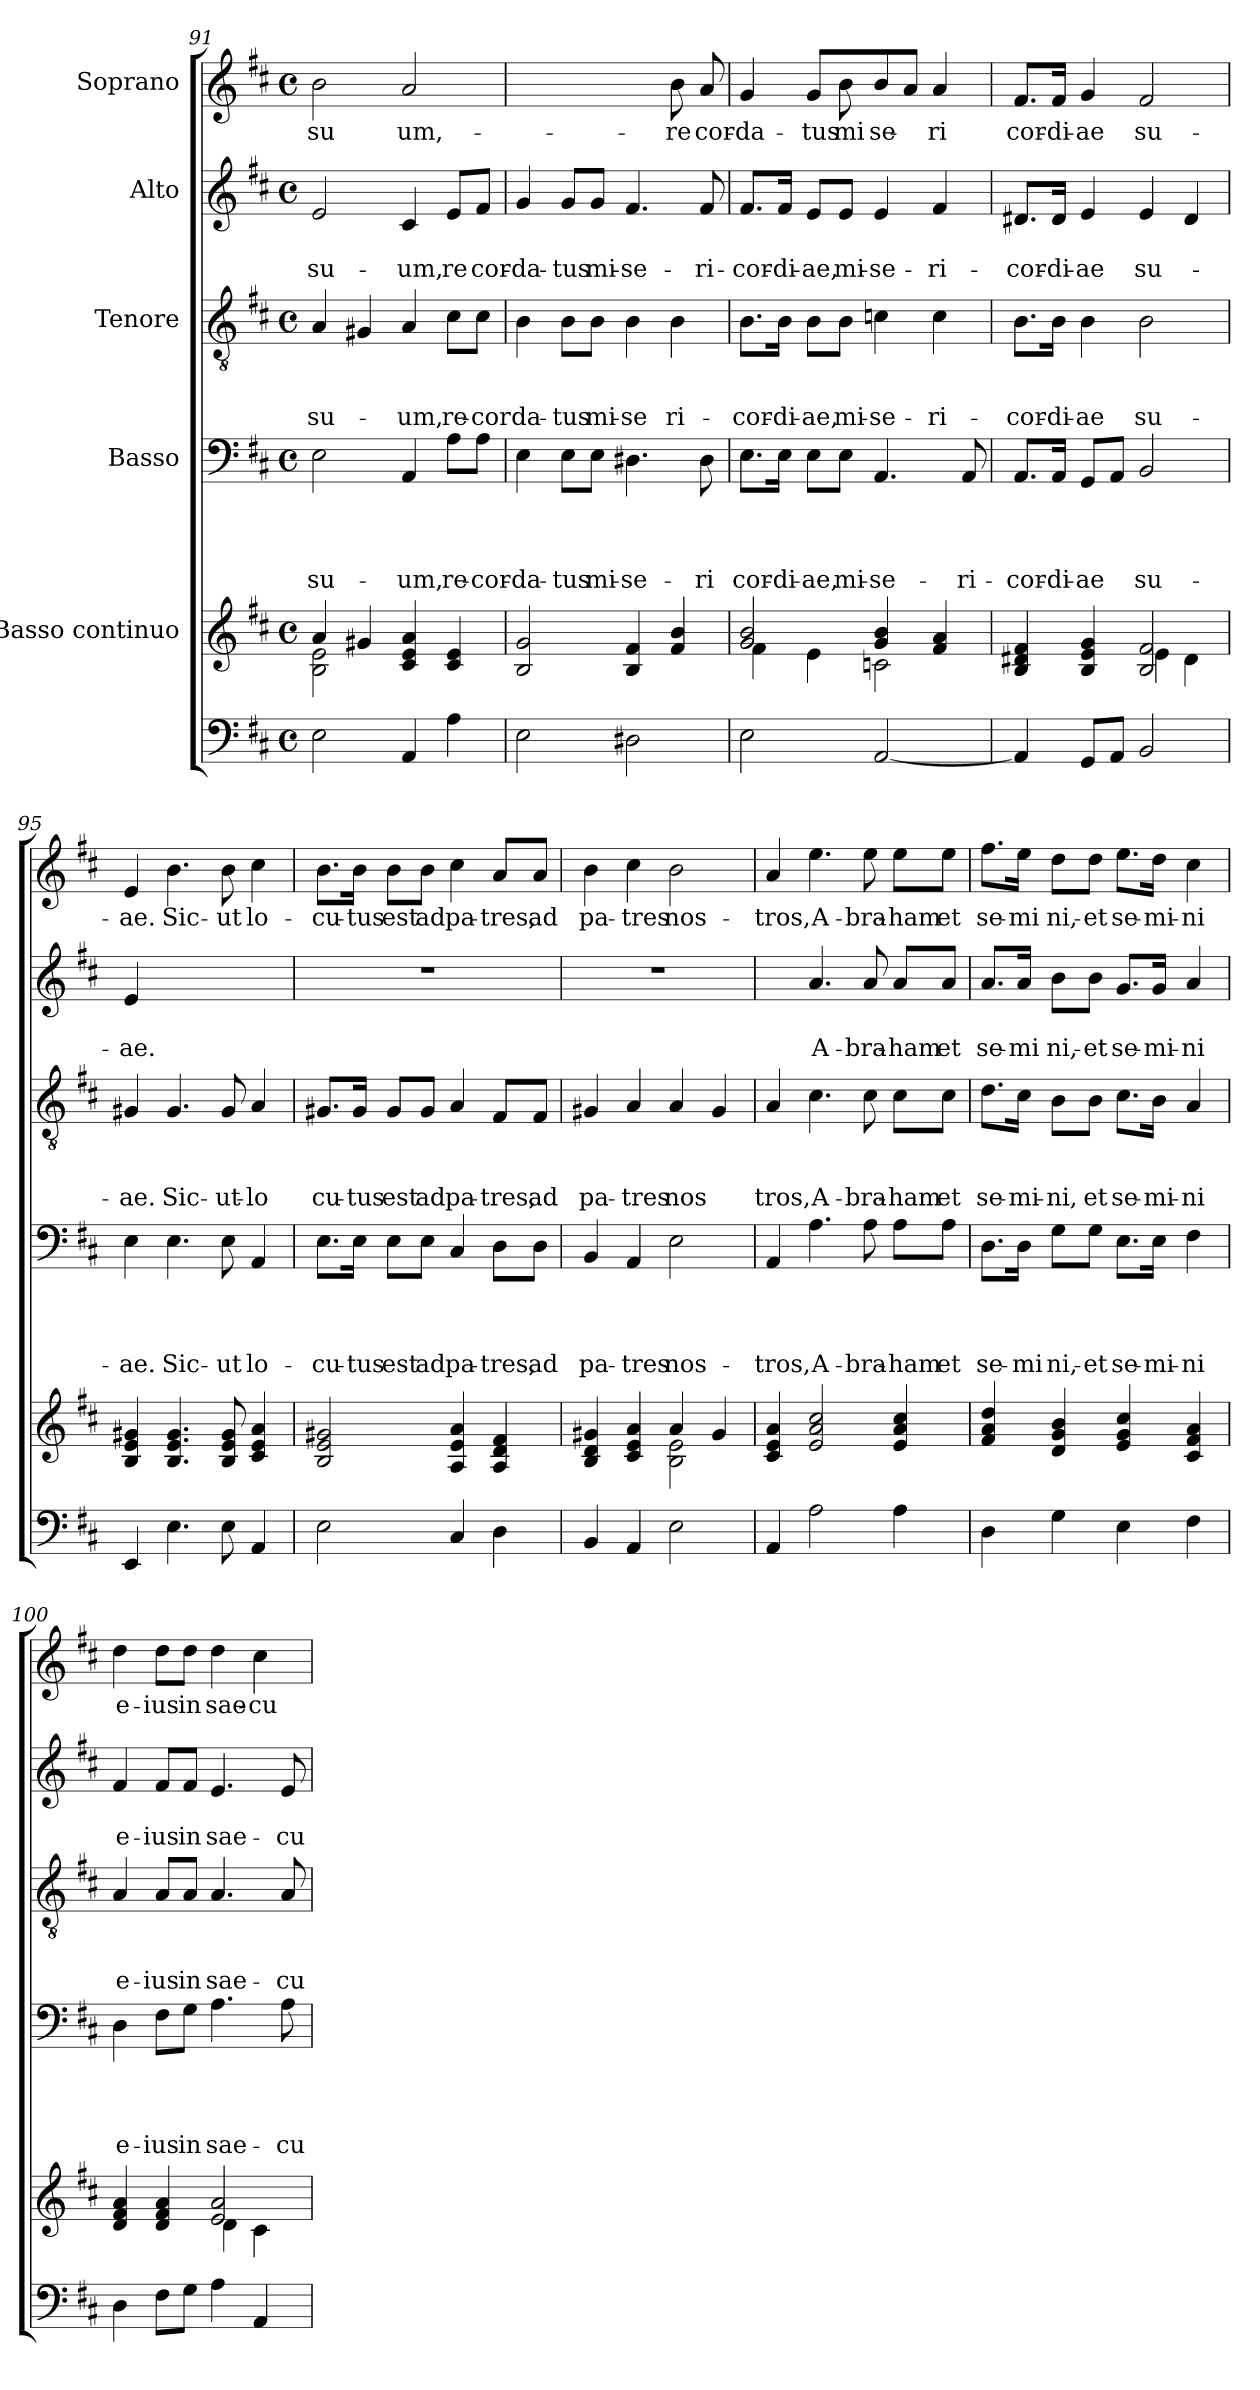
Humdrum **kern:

**kern	**kern	**kern	**text	**text	**text	**text	**kern	**text	**text	**text	**kern	**text	**text	**kern	**text
*part6	*part5	*part4	*part4	*part4	*part4	*part4	*part3	*part3	*part3	*part3	*part2	*part2	*part2	*part1	*part1
*staff6	*staff5	*staff4	*staff4	*staff4	*staff4	*staff4	*staff3	*staff3	*staff3	*staff3	*staff2	*staff2	*staff2	*staff1	*staff1
*	*I"Basso continuo	*I"Basso	*	*	*	*	*I"Tenore	*	*	*	*I"Alto	*	*	*I"Soprano	*
*clefF4	*clefG2	*clefF4	*	*	*	*	*clefGv2	*	*	*	*clefG2	*	*	*clefG2	*
*k[f#c#]	*k[f#c#]	*k[f#c#]	*	*	*	*	*k[f#c#]	*	*	*	*k[f#c#]	*	*	*k[f#c#]	*
*D:	*D:	*D:	*	*	*	*	*D:	*	*	*	*D:	*	*	*D:	*
*M4/4	*M4/4	*M4/4	*	*	*	*	*M4/4	*	*	*	*M4/4	*	*	*M4/4	*
*met(c)	*met(c)	*met(c)	*	*	*	*	*met(c)	*	*	*	*met(c)	*	*	*met(c)	*
=91	=91	=91	=91	=91	=91	=91	=91	=91	=91	=91	=91	=91	=91	=91	=91
*	*^	*	*	*	*	*	*	*	*	*	*	*	*	*	*
!	!	!	!	!	!	!	!LO:LY:b	!	!	!	!LO:LY:b	!	!	!LO:LY:b	!	!LO:LY:b
2E\	4a/	2B\ 2e\	2E\	.	.	.	su-	4A/	.	.	su-	2e/	.	su-	2b\	su
.	4g#X/	.	.	.	.	.	.	4G#X/	.	.	.	.	.	.	.	.
!	!	!	!	!	!	!	!LO:LY:b	!	!	!	!LO:LY:b	!	!	!LO:LY:b	!	!LO:LY:b
4AA/	4c#/ 4e/ 4a/	2ryy	4AA/	.	.	.	-um,	4A/	.	.	-um,	4c#/	.	-um,	2a/	um,-
!	!	!	!	!	!	!	!LO:LY:b	!	!	!	!LO:LY:b	!	!	!LO:LY:b	!	!
4A\	4c#/ 4e/	.	8A\L	.	.	.	re-	8c#\L	.	.	re-	8e/L	.	re	.	.
!	!	!	!	!	!	!	!LO:LY:b	!	!	!	!LO:LY:b	!	!	!LO:LY:b	!	!
.	.	.	8A\J	.	.	.	-cor-	8c#\J	.	.	-cor	8f#/J	.	cor-	.	.
*	*v	*v	*	*	*	*	*	*	*	*	*	*	*	*	*	*
!!LO:LB:g=z
=92	=92	=92	=92	=92	=92	=92	=92	=92	=92	=92	=92	=92	=92	=92	=92
!	!	!	!	!	!	!LO:LY:b	!	!	!	!LO:LY:b	!	!	!LO:LY:b	!	!
2E\	2B/ 2g/	4E\	.	.	.	-da-	4B\	.	.	da-	4g/	.	-da-	2.ryy	.
!	!	!	!	!	!	!LO:LY:b	!	!	!	!LO:LY:b	!	!	!LO:LY:b	!	!
.	.	8E\L	.	.	.	-tus	8B\L	.	.	-tus	8g/L	.	-tus	.	.
!	!	!	!	!	!	!LO:LY:b	!	!	!	!LO:LY:b	!	!	!LO:LY:b	!	!
.	.	8E\J	.	.	.	mi-	8B\J	.	.	mi-	8g/J	.	mi-	.	.
!	!	!	!	!	!	!LO:LY:b	!	!	!	!LO:LY:b	!	!	!LO:LY:b	!	!
2D#X\	4B/ 4f#/	4.D#X\	.	.	.	-se-	4B\	.	.	-se	4.f#/	.	-se-	.	.
!	!	!	!	!	!	!	!	!	!	!LO:LY:b	!	!	!	!	!LO:LY:b
.	4f#/ 4b/	.	.	.	.	.	4B\	.	.	ri-	.	.	.	8b\	-re
!	!	!	!	!	!	!LO:LY:b	!	!	!	!	!	!	!LO:LY:b	!	!LO:LY:b
.	.	8D#\	.	.	.	-ri	.	.	.	.	8f#/	.	-ri-	8a/	cor-
=93	=93	=93	=93	=93	=93	=93	=93	=93	=93	=93	=93	=93	=93	=93	=93
*	*^	*	*	*	*	*	*	*	*	*	*	*	*	*	*
!	!	!	!	!	!	!	!LO:LY:b	!	!	!	!LO:LY:b	!	!	!LO:LY:b	!	!LO:LY:b
*	*	*	*	*	*	*	*	*	*	*	*	*	*	*	*^	*
2E\	2g/ 2b/	4f#\	8.E\L	.	.	.	cor-	8.B\L	.	.	-cor-	8.f#/L	.	-cor-	4g/	4.ryy	-da-
!	!	!	!	!	!	!	!LO:LY:b	!	!	!	!LO:LY:b	!	!	!LO:LY:b	!	!	!
.	.	.	16E\Jk	.	.	.	-di-	16B\Jk	.	.	-di-	16f#/Jk	.	-di-	.	.	.
!	!	!	!	!	!	!	!LO:LY:b	!	!	!	!LO:LY:b	!	!	!LO:LY:b	!	!	!LO:LY:b
.	.	4e\	8E\L	.	.	.	-ae,	8B\L	.	.	-ae,	8e/L	.	-ae,	8g/L	.	-tus
!	!	!	!	!	!	!	!LO:LY:b	!	!	!	!LO:LY:b	!	!	!LO:LY:b	!	!	!LO:LY:b
.	.	.	8E\J	.	.	.	mi-	8B\J	.	.	mi-	8e/J	.	mi-	8ryy	8b\	mi-
!	!	!	!	!	!	!	!LO:LY:b	!	!	!	!LO:LY:b	!	!	!LO:LY:b	!	!	!LO:LY:b
[<2AA/	4g/ 4b/	2cn\	4.AA/	.	.	.	-se-	4cn\	.	.	-se-	4e/	.	-se-	8b/	4ryy	se
.	.	.	.	.	.	.	.	.	.	.	.	.	.	.	8a/J	.	.
!	!	!	!	!	!	!	!	!	!	!	!LO:LY:b	!	!	!LO:LY:b	!	!	!LO:LY:b
.	4f#/ 4a/	.	.	.	.	.	.	4c\	.	.	-ri-	4f#/	.	-ri-	4ryy	4a/	-ri-
!	!	!	!	!	!	!	!LO:LY:b	!	!	!	!	!	!	!	!	!	!
.	.	.	8AA/	.	.	.	-ri-	.	.	.	.	.	.	.	.	.	.
*	*	*	*	*	*	*	*	*	*	*	*	*	*	*	*v	*v	*
=94	=94	=94	=94	=94	=94	=94	=94	=94	=94	=94	=94	=94	=94	=94	=94	=94
!	!	!	!	!	!	!	!LO:LY:b	!	!	!	!LO:LY:b	!	!	!LO:LY:b	!	!LO:LY:b
4AA/]	4B/ 4d#X/ 4f#/	2ryy	8.AA/L	.	.	.	-cor-	8.B\L	.	.	-cor-	8.d#X/L	.	-cor-	8.f#/L	-cor-
!	!	!	!	!	!	!	!LO:LY:b	!	!	!	!LO:LY:b	!	!	!LO:LY:b	!	!LO:LY:b
.	.	.	16AA/Jk	.	.	.	-di-	16B\Jk	.	.	-di-	16d#/Jk	.	-di-	16f#/Jk	-di-
!	!	!	!	!	!	!	!LO:LY:b	!	!	!	!LO:LY:b	!	!	!LO:LY:b	!	!LO:LY:b
8GG/L	4B/ 4e/ 4g/	.	8GG/L	.	.	.	-ae	4B\	.	.	-ae	4e/	.	-ae	4g/	-ae
8AA/J	.	.	8AA/J	.	.	.	.	.	.	.	.	.	.	.	.	.
!	!	!	!	!	!	!	!LO:LY:b	!	!	!	!LO:LY:b	!	!	!LO:LY:b	!	!LO:LY:b
2BB/	2B/ 2f#/	4e\	2BB/	.	.	.	su-	2B\	.	.	su-	4e/	.	su-	2f#/	su-
.	.	4d#\	.	.	.	.	.	.	.	.	.	4d#/	.	.	.	.
=95	=95	=95	=95	=95	=95	=95	=95	=95	=95	=95	=95	=95	=95	=95	=95	=95
!	!	!	!	!	!	!	!LO:LY:b	!	!	!	!LO:LY:b	!	!	!LO:LY:b	!	!LO:LY:b
*	*v	*v	*	*	*	*	*	*	*	*	*	*	*	*	*	*
4EE/	4B/ 4e/ 4g#X/	4E\	.	.	.	-ae.	4G#X/	.	.	-ae.	4e/	.	-ae.	4e/	-ae.
!	!	!	!	!	!	!LO:LY:b	!	!	!	!LO:LY:b	!	!	!	!	!LO:LY:b
4.E\	4.B/ 4.e/ 4.g#/	4.E\	.	.	.	Sic-	4.G#/	.	.	Sic-	2.ryy	.	.	4.b\	Sic-
!	!	!	!	!	!	!LO:LY:b	!	!	!	!LO:LY:b	!	!	!	!	!LO:LY:b
8E\	8B/ 8e/ 8g#/	8E\	.	.	.	-ut	8G#/	.	.	-ut-	.	.	.	8b\	-ut
!	!	!	!	!	!	!LO:LY:b	!	!	!	!LO:LY:b	!	!	!	!	!LO:LY:b
4AA/	4c#/ 4e/ 4a/	4AA/	.	.	.	lo-	4A/	.	.	-lo	.	.	.	4cc#\	lo-
!!LO:LB:g=z
=96	=96	=96	=96	=96	=96	=96	=96	=96	=96	=96	=96	=96	=96	=96	=96
!	!	!	!	!	!	!LO:LY:b	!	!	!	!LO:LY:b	!	!	!	!	!LO:LY:b
2E\	2B/ 2e/ 2g#X/	8.E\L	.	.	.	-cu-	8.G#X/L	.	.	cu-	1r	.	.	8.b\L	-cu-
!	!	!	!	!	!	!LO:LY:b	!	!	!	!LO:LY:b	!	!	!	!	!LO:LY:b
.	.	16E\Jk	.	.	.	-tus	16G#/Jk	.	.	-tus	.	.	.	16b\Jk	-tus
!	!	!	!	!	!	!LO:LY:b	!	!	!	!LO:LY:b	!	!	!	!	!LO:LY:b
.	.	8E\L	.	.	.	est	8G#/L	.	.	est	.	.	.	8b\L	est
!	!	!	!	!	!	!LO:LY:b	!	!	!	!LO:LY:b	!	!	!	!	!LO:LY:b
.	.	8E\J	.	.	.	ad	8G#/J	.	.	ad	.	.	.	8b\J	ad
!	!	!	!	!	!	!LO:LY:b	!	!	!	!LO:LY:b	!	!	!	!	!LO:LY:b
4C#/	4A/ 4e/ 4a/	4C#/	.	.	.	pa-	4A/	.	.	pa-	.	.	.	4cc#\	pa-
!	!	!	!	!	!	!LO:LY:b	!	!	!	!LO:LY:b	!	!	!	!	!LO:LY:b
4D\	4A/ 4d/ 4f#/	8D\L	.	.	.	-tres,	8F#/L	.	.	-tres,	.	.	.	8a/L	-tres,
!	!	!	!	!	!	!LO:LY:b	!	!	!	!LO:LY:b	!	!	!	!	!LO:LY:b
.	.	8D\J	.	.	.	ad	8F#/J	.	.	ad	.	.	.	8a/J	ad
=97	=97	=97	=97	=97	=97	=97	=97	=97	=97	=97	=97	=97	=97	=97	=97
*	*^	*	*	*	*	*	*	*	*	*	*	*	*	*	*
!	!	!	!	!	!	!	!LO:LY:b	!	!	!	!LO:LY:b	!	!	!	!	!LO:LY:b
4BB/	4B/ 4d/ 4g#X/	2ryy	4BB/	.	.	.	pa-	4G#X/	.	.	pa-	1r	.	.	4b\	pa-
!	!	!	!	!	!	!	!LO:LY:b	!	!	!	!LO:LY:b	!	!	!	!	!LO:LY:b
4AA/	4c#/ 4e/ 4a/	.	4AA/	.	.	.	-tres	4A/	.	.	-tres	.	.	.	4cc#\	-tres
!	!	!	!	!	!	!	!LO:LY:b	!	!	!	!LO:LY:b	!	!	!	!	!LO:LY:b
2E\	4a/	2B\ 2e\	2E\	.	.	.	nos-	4A/	.	.	nos	.	.	.	2b\	nos-
.	4g#/	.	.	.	.	.	.	4G#/	.	.	.	.	.	.	.	.
*	*v	*v	*	*	*	*	*	*	*	*	*	*	*	*	*	*
=98	=98	=98	=98	=98	=98	=98	=98	=98	=98	=98	=98	=98	=98	=98	=98
!	!	!	!	!	!	!LO:LY:b	!	!	!	!LO:LY:b	!	!	!	!	!LO:LY:b
4AA/	4c#/ 4e/ 4a/	4AA/	.	.	.	-tros,	4A/	.	.	tros,	4ryy	.	.	4a/	-tros,
!	!	!	!	!	!	!LO:LY:b	!	!	!	!LO:LY:b	!	!	!LO:LY:b	!	!LO:LY:b
2A\	2e/ 2a/ 2cc#/	4.A\	.	.	.	A-	4.c#\	.	.	A-	4.a/	.	A-	4.ee\	A-
!	!	!	!	!	!	!LO:LY:b	!	!	!	!LO:LY:b	!	!	!LO:LY:b	!	!LO:LY:b
.	.	8A\	.	.	.	-bra-	8c#\	.	.	-bra-	8a/	.	-bra-	8ee\	-bra-
!	!	!	!	!	!	!LO:LY:b	!	!	!	!LO:LY:b	!	!	!LO:LY:b	!	!LO:LY:b
4A\	4e/ 4a/ 4cc#/	8A\L	.	.	.	-ham	8c#\L	.	.	-ham	8a/L	.	-ham	8ee\L	-ham
!	!	!	!	!	!	!LO:LY:b	!	!	!	!LO:LY:b	!	!	!LO:LY:b	!	!LO:LY:b
.	.	8A\J	.	.	.	et	8c#\J	.	.	et	8a/J	.	et	8ee\J	et
=99	=99	=99	=99	=99	=99	=99	=99	=99	=99	=99	=99	=99	=99	=99	=99
!	!	!	!	!	!	!LO:LY:b	!	!	!	!LO:LY:b	!	!	!LO:LY:b	!	!LO:LY:b
4D\	4f#/ 4a/ 4dd/	8.D\L	.	.	.	se-	8.d\L	.	.	se-	8.a/L	.	se-	8.ff#\L	se-
!	!	!	!	!	!	!LO:LY:b	!	!	!	!LO:LY:b	!	!	!LO:LY:b	!	!LO:LY:b
.	.	16D\Jk	.	.	.	-mi	16c#\Jk	.	.	-mi-	16a/Jk	.	-mi	16ee\Jk	-mi
!	!	!	!	!	!	!LO:LY:b	!	!	!	!LO:LY:b	!	!	!LO:LY:b	!	!LO:LY:b
4G\	4d/ 4g/ 4b/	8G\L	.	.	.	ni,-	8B\L	.	.	-ni,	8b\L	.	ni,-	8dd\L	ni,-
!	!	!	!	!	!	!LO:LY:b	!	!	!	!LO:LY:b	!	!	!LO:LY:b	!	!LO:LY:b
.	.	8G\J	.	.	.	-et	8B\J	.	.	et	8b\J	.	-et	8dd\J	-et
!	!	!	!	!	!	!LO:LY:b	!	!	!	!LO:LY:b	!	!	!LO:LY:b	!	!LO:LY:b
4E\	4e/ 4g/ 4cc#/	8.E\L	.	.	.	se-	8.c#\L	.	.	se-	8.g/L	.	se-	8.ee\L	se-
!	!	!	!	!	!	!LO:LY:b	!	!	!	!LO:LY:b	!	!	!LO:LY:b	!	!LO:LY:b
.	.	16E\Jk	.	.	.	-mi-	16B\Jk	.	.	-mi-	16g/Jk	.	-mi-	16dd\Jk	-mi-
!	!	!	!	!	!	!LO:LY:b	!	!	!	!LO:LY:b	!	!	!LO:LY:b	!	!LO:LY:b
4F#\	4c#/ 4f#/ 4a/	4F#\	.	.	.	-ni	4A/	.	.	-ni	4a/	.	-ni	4cc#\	-ni
!!LO:PB:g=z
=100	=100	=100	=100	=100	=100	=100	=100	=100	=100	=100	=100	=100	=100	=100	=100
*	*^	*	*	*	*	*	*	*	*	*	*	*	*	*	*
!	!	!	!	!	!	!	!LO:LY:b	!	!	!	!LO:LY:b	!	!	!LO:LY:b	!	!LO:LY:b
4D\	4d/ 4f#/ 4a/	2ryy	4D\	.	.	.	e-	4A/	.	.	e-	4f#/	.	e-	4dd\	e-
!	!	!	!	!	!	!	!LO:LY:b	!	!	!	!LO:LY:b	!	!	!LO:LY:b	!	!LO:LY:b
8F#\L	4d/ 4f#/ 4a/	.	8F#\L	.	.	.	-ius	8A/L	.	.	-ius	8f#/L	.	-ius	8dd\L	-ius
!	!	!	!	!	!	!	!LO:LY:b	!	!	!	!LO:LY:b	!	!	!LO:LY:b	!	!LO:LY:b
8G\J	.	.	8G\J	.	.	.	in	8A/J	.	.	in	8f#/J	.	in	8dd\J	in
!	!	!	!	!	!	!	!LO:LY:b	!	!	!	!LO:LY:b	!	!	!LO:LY:b	!	!LO:LY:b
4A\	2e/ 2a/	4d\	4.A\	.	.	.	sae-	4.A/	.	.	sae-	4.e/	.	sae-	4dd\	sae-
!	!	!	!	!	!	!	!	!	!	!	!	!	!	!	!	!LO:LY:b
4AA/	.	4c#\	.	.	.	.	.	.	.	.	.	.	.	.	4cc#\	-cu-
!	!	!	!	!	!	!	!LO:LY:b	!	!	!	!LO:LY:b	!	!	!LO:LY:b	!	!
.	.	.	8A\	.	.	.	-cu-	8A/	.	.	-cu-	8e/	.	-cu-	.	.
*	*v	*v	*	*	*	*	*	*	*	*	*	*	*	*	*	*
=	=	=	=	=	=	=	=	=	=	=	=	=	=	=	=
*-	*-	*-	*-	*-	*-	*-	*-	*-	*-	*-	*-	*-	*-	*-	*-
